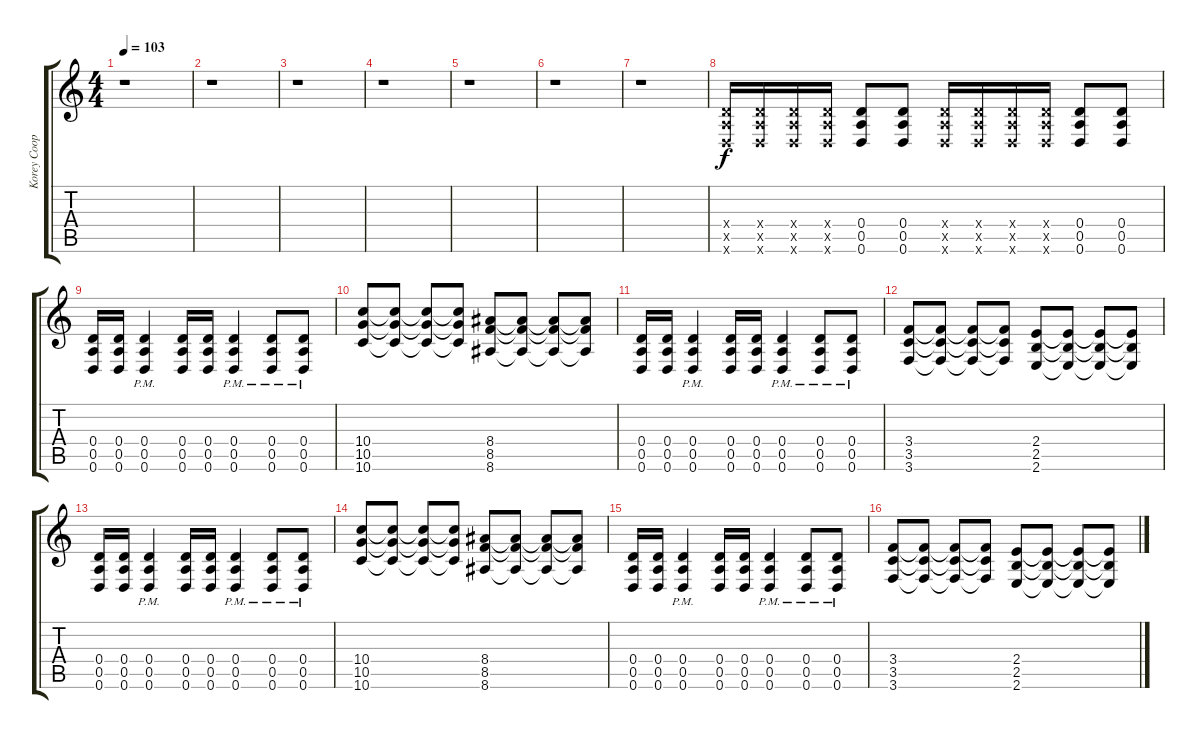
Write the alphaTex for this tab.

\track ("Korey Cooper - Guitar" "Korey Coop") {instrument distortionguitar}
\staff {score tabs}
\tuning (E4 B3 G3 D3 A2 D2) {hide}
\ts (4 4)
\tempo 103
\clef g2
\ks c
r.1{dy f} |
r.1 |
r.1 |
r.1 |
r.1 |
r.1 |
r.1 |
(0.4{x} 0.5{x} 0.6{x}).16{volume 13} (0.4{x} 0.5{x} 0.6{x}).16 (0.4{x} 0.5{x} 0.6{x}).16 (0.4{x} 0.5{x} 0.6{x}).16 (0.4 0.5 0.6).8 (0.4 0.5 0.6).8 (0.4{x} 0.5{x} 0.6{x}).16 (0.4{x} 0.5{x} 0.6{x}).16 (0.4{x} 0.5{x} 0.6{x}).16 (0.4{x} 0.5{x} 0.6{x}).16 (0.4 0.5 0.6).8 (0.4 0.5 0.6).8 |
(0.4 0.5 0.6).16 (0.4 0.5 0.6).16 (0.4{pm} 0.5{pm} 0.6{pm}).4 (0.4 0.5 0.6).16 (0.4 0.5 0.6).16 (0.4{pm} 0.5{pm} 0.6{pm}).4 (0.4{pm} 0.5{pm} 0.6{pm}).8 (0.4{pm} 0.5{pm} 0.6{pm}).8 |
(10.4 10.5 10.6).8 (10.4{t} 10.5{t} 10.6{t}).8 (10.4{t} 10.5{t} 10.6{t}).8 (10.4{t} 10.5{t} 10.6{t}).8 (8.4 8.5 8.6).8 (8.4{t} 8.5{t} 8.6{t}).8 (8.4{t} 8.5{t} 8.6{t}).8 (8.4{t} 8.5{t} 8.6{t}).8 |
(0.4 0.5 0.6).16 (0.4 0.5 0.6).16 (0.4{pm} 0.5{pm} 0.6{pm}).4 (0.4 0.5 0.6).16 (0.4 0.5 0.6).16 (0.4{pm} 0.5{pm} 0.6{pm}).4 (0.4{pm} 0.5{pm} 0.6{pm}).8 (0.4{pm} 0.5{pm} 0.6{pm}).8 |
(3.4 3.5 3.6).8 (3.4{t} 3.5{t} 3.6{t}).8 (3.4{t} 3.5{t} 3.6{t}).8 (3.4{t} 3.5{t} 3.6{t}).8 (2.4 2.5 2.6).8 (2.4{t} 2.5{t} 2.6{t}).8 (2.4{t} 2.5{t} 2.6{t}).8 (2.4{t} 2.5{t} 2.6{t}).8 |
(0.4 0.5 0.6).16 (0.4 0.5 0.6).16 (0.4{pm} 0.5{pm} 0.6{pm}).4 (0.4 0.5 0.6).16 (0.4 0.5 0.6).16 (0.4{pm} 0.5{pm} 0.6{pm}).4 (0.4{pm} 0.5{pm} 0.6{pm}).8 (0.4{pm} 0.5{pm} 0.6{pm}).8 |
(10.4 10.5 10.6).8 (10.4{t} 10.5{t} 10.6{t}).8 (10.4{t} 10.5{t} 10.6{t}).8 (10.4{t} 10.5{t} 10.6{t}).8 (8.4 8.5 8.6).8 (8.4{t} 8.5{t} 8.6{t}).8 (8.4{t} 8.5{t} 8.6{t}).8 (8.4{t} 8.5{t} 8.6{t}).8 |
(0.4 0.5 0.6).16 (0.4 0.5 0.6).16 (0.4{pm} 0.5{pm} 0.6{pm}).4 (0.4 0.5 0.6).16 (0.4 0.5 0.6).16 (0.4{pm} 0.5{pm} 0.6{pm}).4 (0.4{pm} 0.5{pm} 0.6{pm}).8 (0.4{pm} 0.5{pm} 0.6{pm}).8 |
(3.4 3.5 3.6).8 (3.4{t} 3.5{t} 3.6{t}).8 (3.4{t} 3.5{t} 3.6{t}).8 (3.4{t} 3.5{t} 3.6{t}).8 (2.4 2.5 2.6).8 (2.4{t} 2.5{t} 2.6{t}).8 (2.4{t} 2.5{t} 2.6{t}).8 (2.4{t} 2.5{t} 2.6{t}).8
